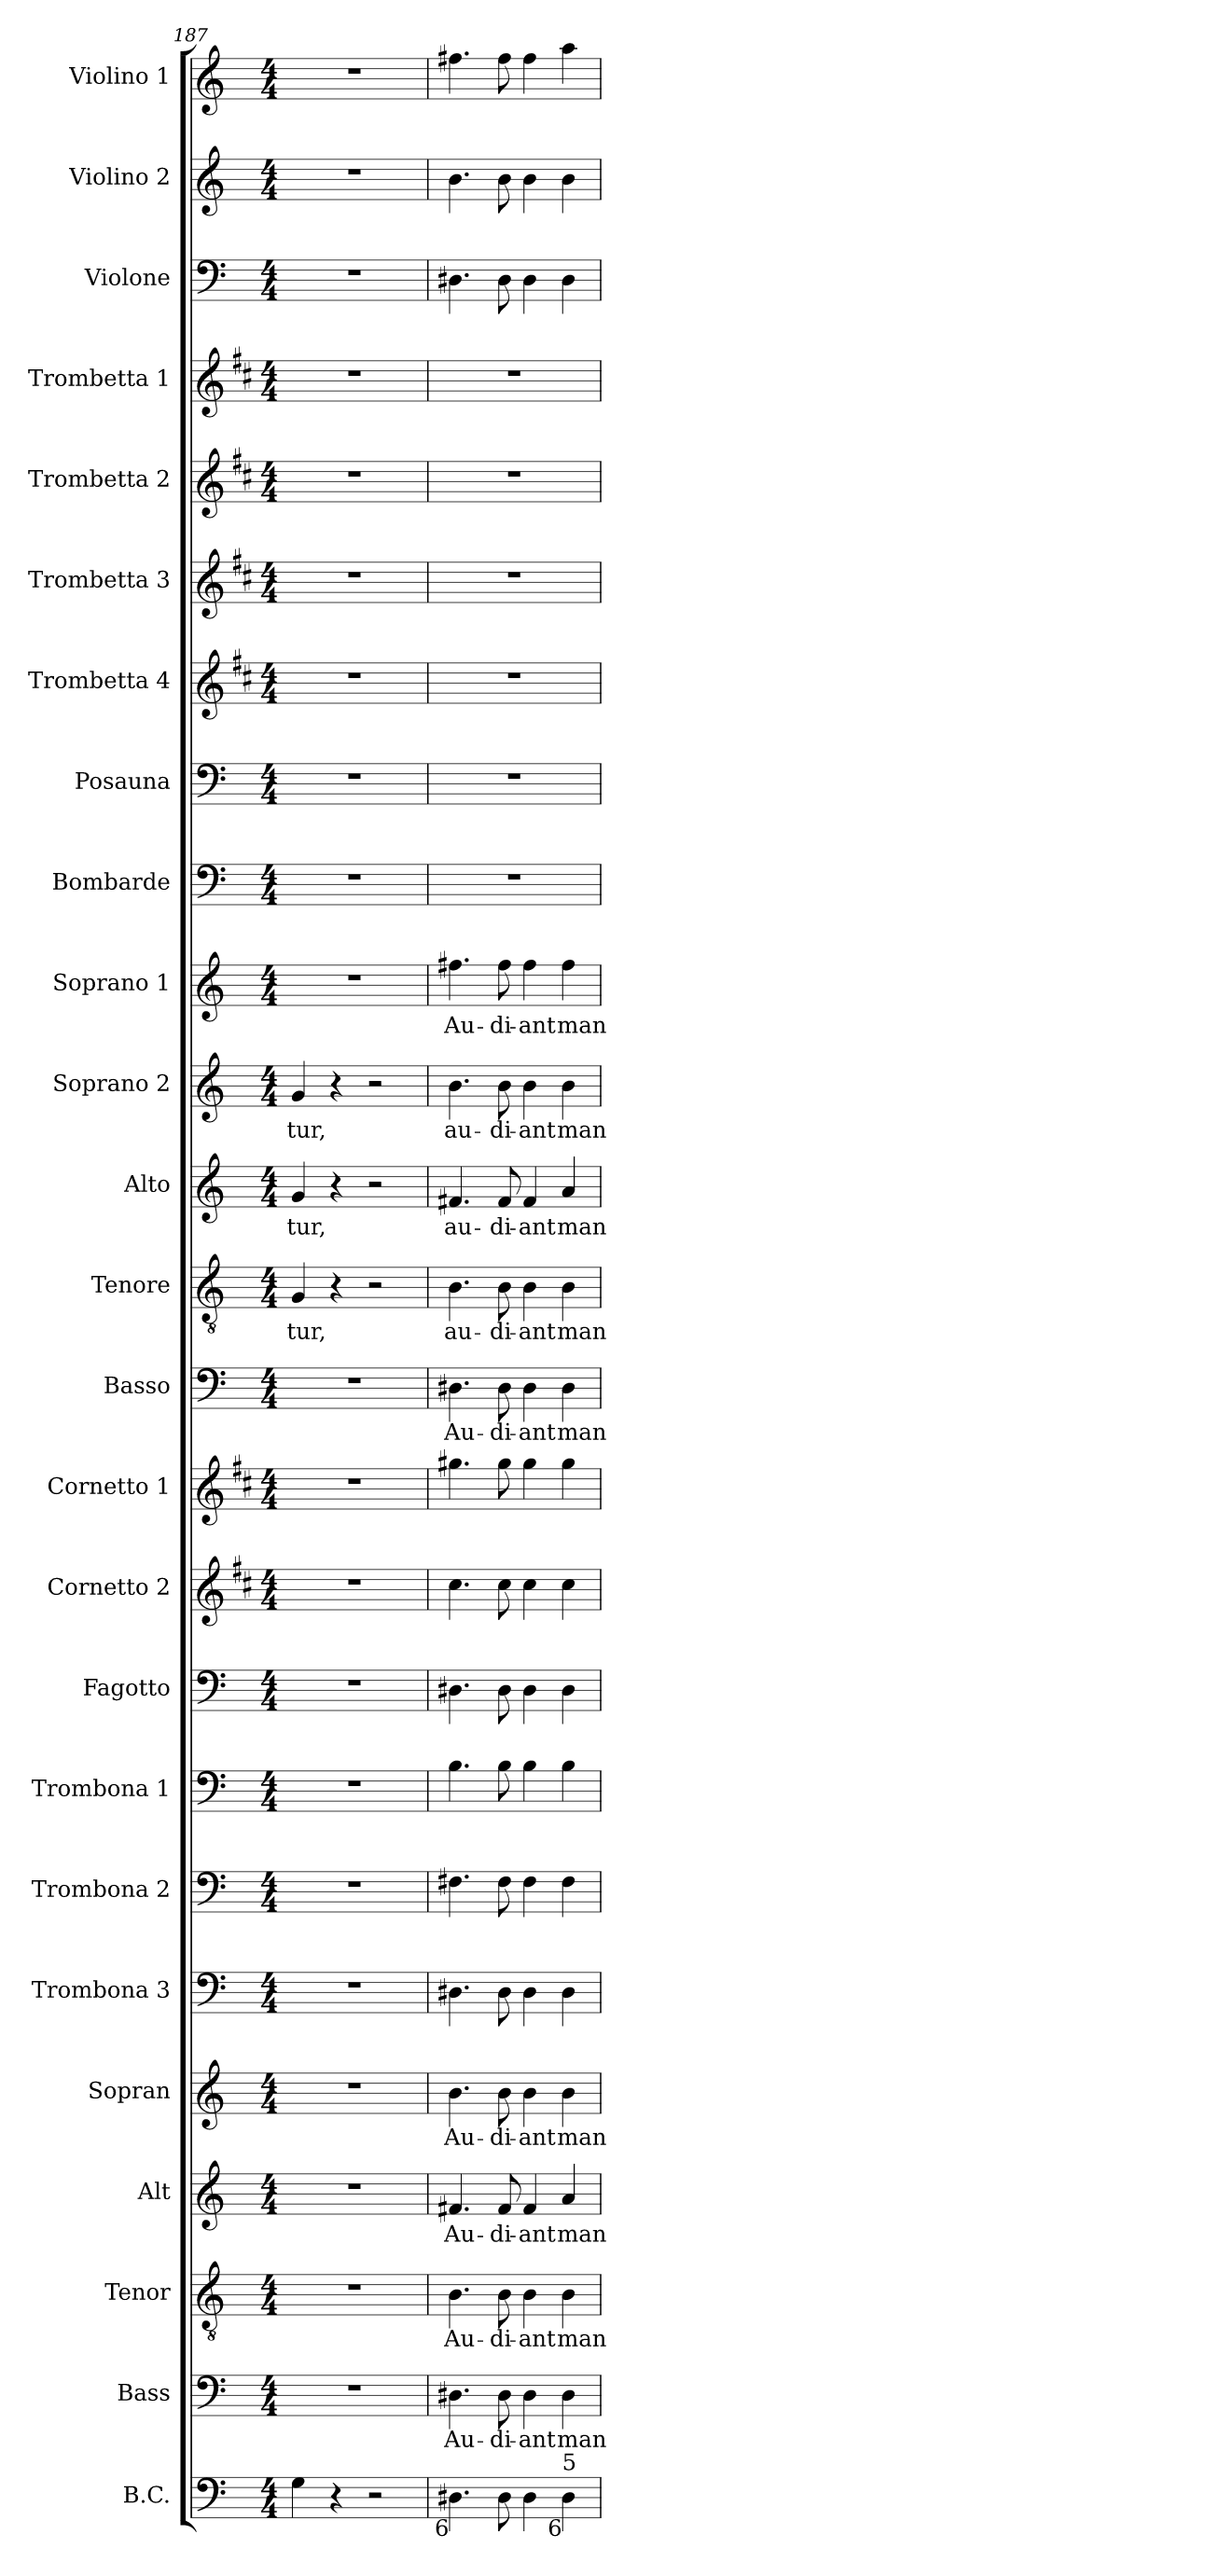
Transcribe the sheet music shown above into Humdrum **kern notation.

**kern	**kern	**text	**kern	**text	**kern	**text	**kern	**text	**kern	**kern	**kern	**kern	**kern	**kern	**kern	**text	**kern	**text	**kern	**text	**kern	**text	**kern	**text	**kern	**kern	**kern	**kern	**kern	**kern	**kern	**kern	**kern
*part25	*part24	*part24	*part23	*part23	*part22	*part22	*part21	*part21	*part20	*part19	*part18	*part17	*part16	*part15	*part14	*part14	*part13	*part13	*part12	*part12	*part11	*part11	*part10	*part10	*part9	*part8	*part7	*part6	*part5	*part4	*part3	*part2	*part1
*staff25	*staff24	*staff24	*staff23	*staff23	*staff22	*staff22	*staff21	*staff21	*staff20	*staff19	*staff18	*staff17	*staff16	*staff15	*staff14	*staff14	*staff13	*staff13	*staff12	*staff12	*staff11	*staff11	*staff10	*staff10	*staff9	*staff8	*staff7	*staff6	*staff5	*staff4	*staff3	*staff2	*staff1
*I"B.C.	*I"Bass	*	*I"Tenor	*	*I"Alt	*	*I"Sopran	*	*I"Trombona 3	*I"Trombona 2	*I"Trombona 1	*I"Fagotto	*I"Cornetto 2	*I"Cornetto 1	*I"Basso	*	*I"Tenore	*	*I"Alto	*	*I"Soprano 2	*	*I"Soprano 1	*	*I"Bombarde	*I"Posauna	*I"Trombetta 4	*I"Trombetta 3	*I"Trombetta 2	*I"Trombetta 1	*I"Violone	*I"Violino 2	*I"Violino 1
*I'B.C.	*I'B.	*	*I'T.	*	*I'A.	*	*I'S.	*	*I'Tbn. 2	*I'Tbn. 2	*I'Tbn. 1	*I'Fag.	*I'Cor. 2	*I'Cor. 1	*I'B.	*	*I'T.	*	*I'A.	*	*I'S.	*	*I'S.	*	*	*	*	*	*	*	*	*I'Vl. 2	*I'Vl. 1
*clefF4	*clefF4	*	*clefGv2	*	*clefG2	*	*clefG2	*	*clefF4	*clefF4	*clefF4	*clefF4	*clefG2	*clefG2	*clefF4	*	*clefGv2	*	*clefG2	*	*clefG2	*	*clefG2	*	*clefF4	*clefF4	*clefG2	*clefG2	*clefG2	*clefG2	*clefF4	*clefG2	*clefG2
*	*	*	*ITrd7c12	*	*	*	*	*	*	*	*	*	*ITrd1c2	*ITrd1c2	*	*	*ITrd7c12	*	*	*	*	*	*	*	*	*	*ITrd1c2	*ITrd1c2	*ITrd1c2	*ITrd1c2	*	*	*
*k[]	*k[]	*	*k[]	*	*k[]	*	*k[]	*	*k[]	*k[]	*k[]	*k[]	*k[]	*k[]	*k[]	*	*k[]	*	*k[]	*	*k[]	*	*k[]	*	*k[]	*k[]	*k[]	*k[]	*k[]	*k[]	*k[]	*k[]	*k[]
*C:	*C:	*	*C:	*	*C:	*	*C:	*	*C:	*C:	*C:	*C:	*C:	*C:	*C:	*	*C:	*	*C:	*	*C:	*	*C:	*	*C:	*C:	*C:	*C:	*C:	*C:	*C:	*C:	*C:
*M4/4	*M4/4	*	*M4/4	*	*M4/4	*	*M4/4	*	*M4/4	*M4/4	*M4/4	*M4/4	*M4/4	*M4/4	*M4/4	*	*M4/4	*	*M4/4	*	*M4/4	*	*M4/4	*	*M4/4	*M4/4	*M4/4	*M4/4	*M4/4	*M4/4	*M4/4	*M4/4	*M4/4
=187	=187	=187	=187	=187	=187	=187	=187	=187	=187	=187	=187	=187	=187	=187	=187	=187	=187	=187	=187	=187	=187	=187	=187	=187	=187	=187	=187	=187	=187	=187	=187	=187	=187
!	!	!	!	!	!	!	!	!	!	!	!	!	!	!	!	!	!	!LO:LY:b:color=#000000	!	!	!	!	!	!	!	!	!	!	!	!	!	!	!
!	!	!	!	!	!	!	!	!	!	!	!	!	!	!	!	!	!	!	!	!LO:LY:b:color=#000000	!	!	!	!	!	!	!	!	!	!	!	!	!
!	!	!	!	!	!	!	!	!	!	!	!	!	!	!	!	!	!	!	!	!	!	!LO:LY:b:color=#000000	!	!	!	!	!	!	!	!	!	!	!
4Gi\	1r	.	1r	.	1r	.	1r	.	1r	1r	1r	1r	1r	1r	1r	.	4GGi/	-tur,	4gi/	-tur,	4gi/	-tur,	1r	.	1r	1r	1r	1r	1r	1r	1r	1r	1r
4r	.	.	.	.	.	.	.	.	.	.	.	.	.	.	.	.	4r	.	4r	.	4r	.	.	.	.	.	.	.	.	.	.	.	.
2r	.	.	.	.	.	.	.	.	.	.	.	.	.	.	.	.	2r	.	2r	.	2r	.	.	.	.	.	.	.	.	.	.	.	.
=188	=188	=188	=188	=188	=188	=188	=188	=188	=188	=188	=188	=188	=188	=188	=188	=188	=188	=188	=188	=188	=188	=188	=188	=188	=188	=188	=188	=188	=188	=188	=188	=188	=188
!	!	!LO:LY:b:color=#000000	!	!	!	!	!	!	!	!	!	!	!	!	!	!	!	!	!	!	!	!	!	!	!	!	!	!	!	!	!	!	!
!	!	!	!	!LO:LY:b:color=#000000	!	!	!	!	!	!	!	!	!	!	!	!	!	!	!	!	!	!	!	!	!	!	!	!	!	!	!	!	!
!	!	!	!	!	!	!LO:LY:b:color=#000000	!	!	!	!	!	!	!	!	!	!	!	!	!	!	!	!	!	!	!	!	!	!	!	!	!	!	!
!	!	!	!	!	!	!	!	!LO:LY:b:color=#000000	!	!	!	!	!	!	!	!	!	!	!	!	!	!	!	!	!	!	!	!	!	!	!	!	!
!	!	!	!	!	!	!	!	!	!	!	!	!	!	!	!	!LO:LY:b:color=#000000	!	!	!	!	!	!	!	!	!	!	!	!	!	!	!	!	!
!	!	!	!	!	!	!	!	!	!	!	!	!	!	!	!	!	!	!LO:LY:b:color=#000000	!	!	!	!	!	!	!	!	!	!	!	!	!	!	!
!	!	!	!	!	!	!	!	!	!	!	!	!	!	!	!	!	!	!	!	!LO:LY:b:color=#000000	!	!	!	!	!	!	!	!	!	!	!	!	!
!	!	!	!	!	!	!	!	!	!	!	!	!	!	!	!	!	!	!	!	!	!	!LO:LY:b:color=#000000	!	!	!	!	!	!	!	!	!	!	!
!LO:TX:b:rj:t=6	!	!	!	!	!	!	!	!	!	!	!	!	!	!	!	!	!	!	!	!	!	!	!	!	!	!	!	!	!	!	!	!	!
!	!	!	!	!	!	!	!	!	!	!	!	!	!	!	!	!	!	!	!	!	!	!	!	!LO:LY:b:color=#000000	!	!	!	!	!	!	!	!	!
4.D#Xi\	4.D#Xi\	Au-	4.BBi\	Au-	4.f#Xi/	Au-	4.bi\	Au-	4.D#Xi\	4.F#Xi\	4.Bi\	4.D#Xi\	4.bi\	4.ff#Xi\	4.D#Xi\	Au-	4.BBi\	au-	4.f#Xi/	au-	4.bi\	au-	4.ff#Xi\	Au-	1r	1r	1r	1r	1r	1r	4.D#Xi\	4.bi\	4.ff#Xi\
!	!	!LO:LY:b:color=#000000	!	!	!	!	!	!	!	!	!	!	!	!	!	!	!	!	!	!	!	!	!	!	!	!	!	!	!	!	!	!	!
!	!	!	!	!LO:LY:b:color=#000000	!	!	!	!	!	!	!	!	!	!	!	!	!	!	!	!	!	!	!	!	!	!	!	!	!	!	!	!	!
!	!	!	!	!	!	!LO:LY:b:color=#000000	!	!	!	!	!	!	!	!	!	!	!	!	!	!	!	!	!	!	!	!	!	!	!	!	!	!	!
!	!	!	!	!	!	!	!	!LO:LY:b:color=#000000	!	!	!	!	!	!	!	!	!	!	!	!	!	!	!	!	!	!	!	!	!	!	!	!	!
!	!	!	!	!	!	!	!	!	!	!	!	!	!	!	!	!LO:LY:b:color=#000000	!	!	!	!	!	!	!	!	!	!	!	!	!	!	!	!	!
!	!	!	!	!	!	!	!	!	!	!	!	!	!	!	!	!	!	!LO:LY:b:color=#000000	!	!	!	!	!	!	!	!	!	!	!	!	!	!	!
!	!	!	!	!	!	!	!	!	!	!	!	!	!	!	!	!	!	!	!	!LO:LY:b:color=#000000	!	!	!	!	!	!	!	!	!	!	!	!	!
!	!	!	!	!	!	!	!	!	!	!	!	!	!	!	!	!	!	!	!	!	!	!LO:LY:b:color=#000000	!	!	!	!	!	!	!	!	!	!	!
!	!	!	!	!	!	!	!	!	!	!	!	!	!	!	!	!	!	!	!	!	!	!	!	!LO:LY:b:color=#000000	!	!	!	!	!	!	!	!	!
8D#i\	8D#i\	-di-	8BBi\	-di-	8f#i/	-di-	8bi\	-di-	8D#i\	8F#i\	8Bi\	8D#i\	8bi\	8ff#i\	8D#i\	-di-	8BBi\	-di-	8f#i/	-di-	8bi\	-di-	8ff#i\	-di-	.	.	.	.	.	.	8D#i\	8bi\	8ff#i\
!	!	!LO:LY:b:color=#000000	!	!	!	!	!	!	!	!	!	!	!	!	!	!	!	!	!	!	!	!	!	!	!	!	!	!	!	!	!	!	!
!	!	!	!	!LO:LY:b:color=#000000	!	!	!	!	!	!	!	!	!	!	!	!	!	!	!	!	!	!	!	!	!	!	!	!	!	!	!	!	!
!	!	!	!	!	!	!LO:LY:b:color=#000000	!	!	!	!	!	!	!	!	!	!	!	!	!	!	!	!	!	!	!	!	!	!	!	!	!	!	!
!	!	!	!	!	!	!	!	!LO:LY:b:color=#000000	!	!	!	!	!	!	!	!	!	!	!	!	!	!	!	!	!	!	!	!	!	!	!	!	!
!	!	!	!	!	!	!	!	!	!	!	!	!	!	!	!	!LO:LY:b:color=#000000	!	!	!	!	!	!	!	!	!	!	!	!	!	!	!	!	!
!	!	!	!	!	!	!	!	!	!	!	!	!	!	!	!	!	!	!LO:LY:b:color=#000000	!	!	!	!	!	!	!	!	!	!	!	!	!	!	!
!	!	!	!	!	!	!	!	!	!	!	!	!	!	!	!	!	!	!	!	!LO:LY:b:color=#000000	!	!	!	!	!	!	!	!	!	!	!	!	!
!	!	!	!	!	!	!	!	!	!	!	!	!	!	!	!	!	!	!	!	!	!	!LO:LY:b:color=#000000	!	!	!	!	!	!	!	!	!	!	!
!	!	!	!	!	!	!	!	!	!	!	!	!	!	!	!	!	!	!	!	!	!	!	!	!LO:LY:b:color=#000000	!	!	!	!	!	!	!	!	!
4D#i\	4D#i\	-ant	4BBi\	-ant	4f#i/	-ant	4bi\	-ant	4D#i\	4F#i\	4Bi\	4D#i\	4bi\	4ff#i\	4D#i\	-ant	4BBi\	-ant	4f#i/	-ant	4bi\	-ant	4ff#i\	-ant	.	.	.	.	.	.	4D#i\	4bi\	4ff#i\
!	!	!LO:LY:b:color=#000000	!	!	!	!	!	!	!	!	!	!	!	!	!	!	!	!	!	!	!	!	!	!	!	!	!	!	!	!	!	!	!
!	!	!	!	!LO:LY:b:color=#000000	!	!	!	!	!	!	!	!	!	!	!	!	!	!	!	!	!	!	!	!	!	!	!	!	!	!	!	!	!
!	!	!	!	!	!	!LO:LY:b:color=#000000	!	!	!	!	!	!	!	!	!	!	!	!	!	!	!	!	!	!	!	!	!	!	!	!	!	!	!
!	!	!	!	!	!	!	!	!LO:LY:b:color=#000000	!	!	!	!	!	!	!	!	!	!	!	!	!	!	!	!	!	!	!	!	!	!	!	!	!
!	!	!	!	!	!	!	!	!	!	!	!	!	!	!	!	!LO:LY:b:color=#000000	!	!	!	!	!	!	!	!	!	!	!	!	!	!	!	!	!
!	!	!	!	!	!	!	!	!	!	!	!	!	!	!	!	!	!	!LO:LY:b:color=#000000	!	!	!	!	!	!	!	!	!	!	!	!	!	!	!
!	!	!	!	!	!	!	!	!	!	!	!	!	!	!	!	!	!	!	!	!LO:LY:b:color=#000000	!	!	!	!	!	!	!	!	!	!	!	!	!
!	!	!	!	!	!	!	!	!	!	!	!	!	!	!	!	!	!	!	!	!	!	!LO:LY:b:color=#000000	!	!	!	!	!	!	!	!	!	!	!
!LO:TX:b:rj:t=6	!	!	!	!	!	!	!	!	!	!	!	!	!	!	!	!	!	!	!	!	!	!	!	!	!	!	!	!	!	!	!	!	!
!LO:TX:t=5	!	!	!	!	!	!	!	!	!	!	!	!	!	!	!	!	!	!	!	!	!	!	!	!	!	!	!	!	!	!	!	!	!
!	!	!	!	!	!	!	!	!	!	!	!	!	!	!	!	!	!	!	!	!	!	!	!	!LO:LY:b:color=#000000	!	!	!	!	!	!	!	!	!
4D#i\	4D#i\	man-	4BBi\	man-	4ai/	man-	4bi\	man-	4D#i\	4F#i\	4Bi\	4D#i\	4bi\	4ff#i\	4D#i\	man-	4BBi\	man-	4ai/	man-	4bi\	man-	4ff#i\	man-	.	.	.	.	.	.	4D#i\	4bi\	4aai\
=	=	=	=	=	=	=	=	=	=	=	=	=	=	=	=	=	=	=	=	=	=	=	=	=	=	=	=	=	=	=	=	=	=
*-	*-	*-	*-	*-	*-	*-	*-	*-	*-	*-	*-	*-	*-	*-	*-	*-	*-	*-	*-	*-	*-	*-	*-	*-	*-	*-	*-	*-	*-	*-	*-	*-	*-
